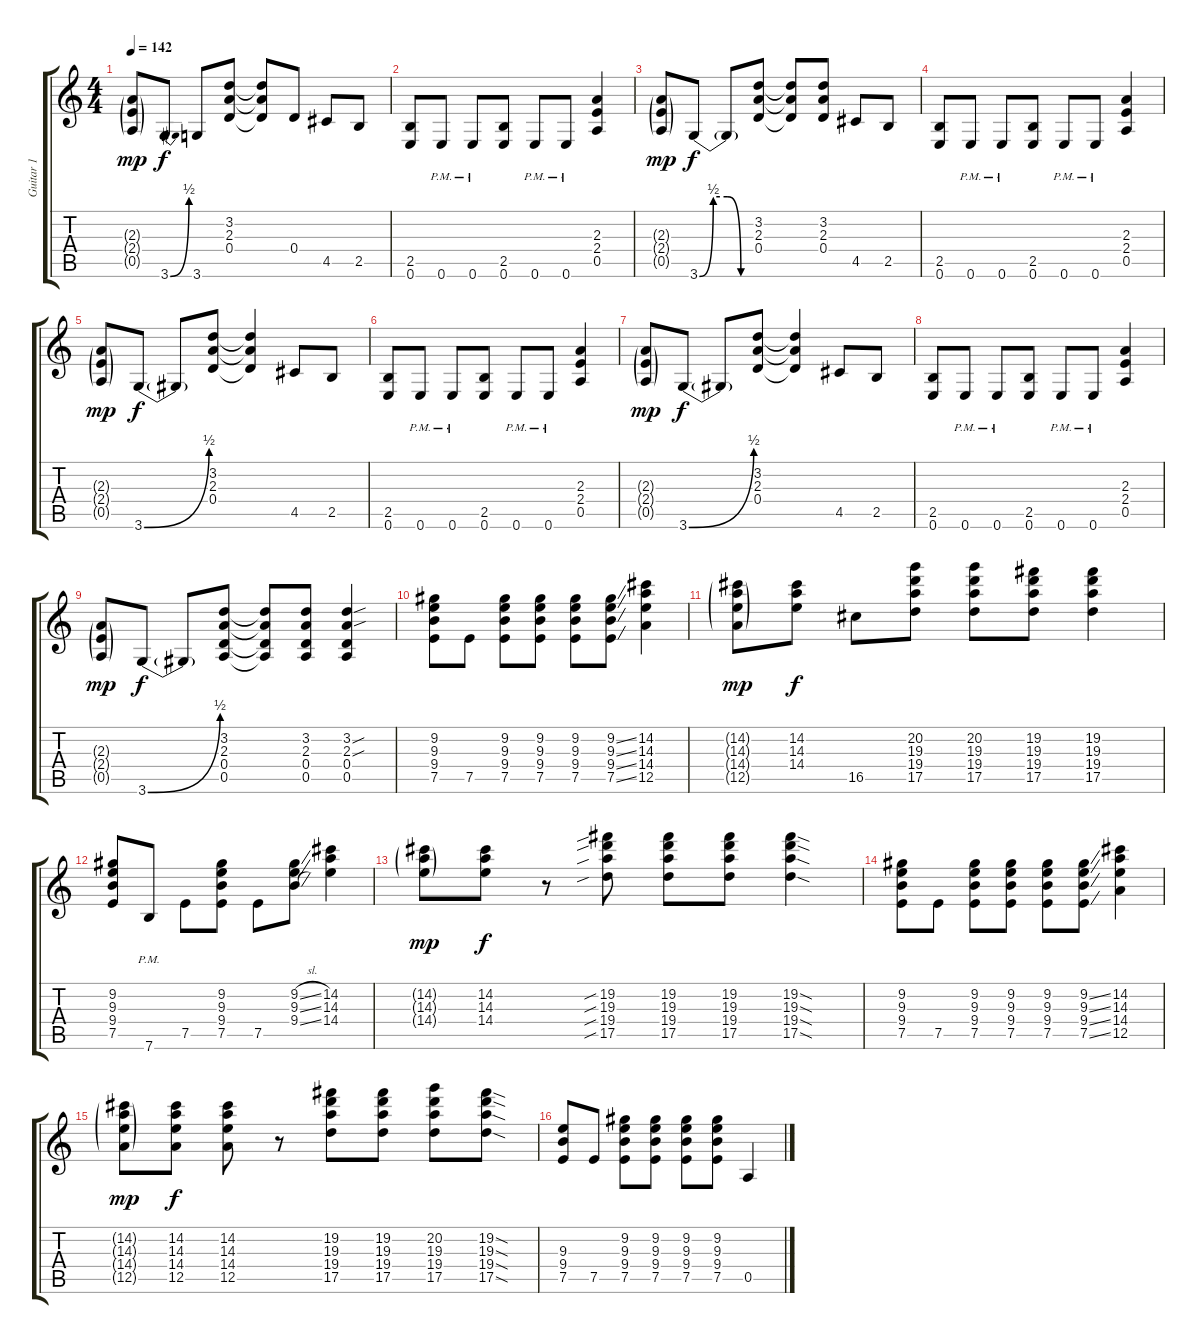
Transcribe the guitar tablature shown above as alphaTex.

\track ("Guitar 1" "Guitar 1") {instrument overdrivenguitar}
\staff {score tabs}
\tuning (E4 B3 G3 D3 A2 E2) {hide}
\ts (4 4)
\tempo 142
\clef g2
\ks c
(2.3{g} 2.4{g} 0.5{g}).8{dy mp} 3.6{be (bend 0 0 60 2)}.8{dy f} 3.6.8 (3.2 2.3 0.4).8 (3.2{t} 2.3{t} 0.4{t}).8 0.4.8 4.5.8 2.5.8 |
(2.5 0.6).8 0.6{pm}.8 0.6{pm}.8 (2.5 0.6).8 0.6{pm}.8 0.6{pm}.8 (2.3 2.4 0.5).4 |
(2.3{g} 2.4{g} 0.5{g}).8{dy mp} 3.6{be (custom 0 0 15 2 30 2 45 0 60 0)}.8{dy f} 3.6{t}.8 (3.2 2.3 0.4).8 (3.2{t} 2.3{t} 0.4{t}).8 (3.2 2.3 0.4).8 4.5.8 2.5.8 |
(2.5 0.6).8 0.6{pm}.8 0.6{pm}.8 (2.5 0.6).8 0.6{pm}.8 0.6{pm}.8 (2.3 2.4 0.5).4 |
(2.3{g} 2.4{g} 0.5{g}).8{dy mp} 3.6{be (bend 0 0 60 2)}.8{dy f} 3.6{t}.8 (3.2 2.3 0.4).8 (3.2{t} 2.3{t} 0.4{t}).4 4.5.8 2.5.8 |
(2.5 0.6).8 0.6{pm}.8 0.6{pm}.8 (2.5 0.6).8 0.6{pm}.8 0.6{pm}.8 (2.3 2.4 0.5).4 |
(2.3{g} 2.4{g} 0.5{g}).8{dy mp} 3.6{be (bend 0 0 60 2)}.8{dy f} 3.6{t}.8 (3.2 2.3 0.4).8 (3.2{t} 2.3{t} 0.4{t}).4 4.5.8 2.5.8 |
(2.5 0.6).8 0.6{pm}.8 0.6{pm}.8 (2.5 0.6).8 0.6{pm}.8 0.6{pm}.8 (2.3 2.4 0.5).4 |
(2.3{g} 2.4{g} 0.5{g}).8{dy mp} 3.6{be (bend 0 0 60 2)}.8{dy f} 3.6{t}.8 (3.2 2.3 0.4 0.5).8 (3.2{t} 2.3{t} 0.4{t} 0.5{t}).8 (3.2 2.3 0.4 0.5).8 (3.2{sou} 2.3{sou} 0.4 0.5).4 |
(9.2 9.3 9.4 7.5).8 7.5.8 (9.2 9.3 9.4 7.5).8 (9.2 9.3 9.4 7.5).8 (9.2 9.3 9.4 7.5).8 (9.2{ss} 9.3{ss} 9.4{ss} 7.5{ss}).8 (14.2 14.3 14.4 12.5).4 |
(14.2{g} 14.3{g} 14.4{g} 12.5{g}).8{dy mp} (14.2 14.3 14.4).8{dy f} 16.5.8 (20.2 19.3 19.4 17.5).8 (20.2 19.3 19.4 17.5).8 (19.2 19.3 19.4 17.5).8 (19.2 19.3 19.4 17.5).4 |
(9.2 9.3 9.4 7.5).8 7.6{pm}.8 7.5.8 (9.2 9.3 9.4 7.5).8 7.5.8 (9.2{sl} 9.3{sl} 9.4{sl}).8 (14.2 14.3 14.4).4 |
(14.2{g} 14.3{g} 14.4{g}).8{dy mp} (14.2 14.3 14.4).8{dy f} r.8 (19.2{sib} 19.3{sib} 19.4{sib} 17.5{sib}).8 (19.2 19.3 19.4 17.5).8 (19.2 19.3 19.4 17.5).8 (19.2{sod} 19.3{sod} 19.4{sod} 17.5{sod}).4 |
(9.2 9.3 9.4 7.5).8 7.5.8 (9.2 9.3 9.4 7.5).8 (9.2 9.3 9.4 7.5).8 (9.2 9.3 9.4 7.5).8 (9.2{ss} 9.3{ss} 9.4{ss} 7.5{ss}).8 (14.2 14.3 14.4 12.5).4 |
(14.2{g} 14.3{g} 14.4{g} 12.5{g}).8{dy mp} (14.2 14.3 14.4 12.5).8{dy f} (14.2 14.3 14.4 12.5).8 r.8 (19.2 19.3 19.4 17.5).8 (19.2 19.3 19.4 17.5).8 (20.2 19.3 19.4 17.5).8 (19.2{sod} 19.3{sod} 19.4{sod} 17.5{sod}).8 |
(9.3 9.4 7.5).8 7.5.8 (9.2 9.3 9.4 7.5).8 (9.2 9.3 9.4 7.5).8 (9.2 9.3 9.4 7.5).8 (9.2 9.3 9.4 7.5).8 0.5.4
